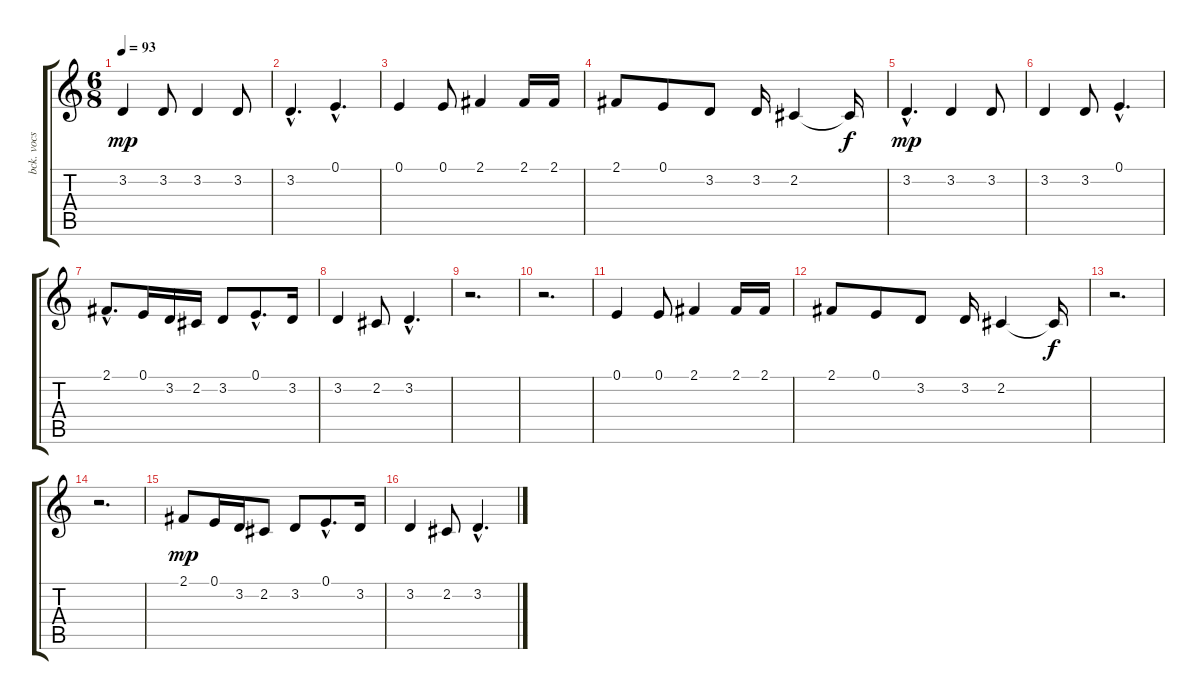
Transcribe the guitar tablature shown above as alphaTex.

\track ("bck. vocs" "bck. vocs") {instrument stringensemble1}
\staff {score tabs}
\tuning (E4 B3 G3 D3 A2 E2) {hide}
\ts (6 8)
\tempo 93
\clef g2
\ks c
3.2.4{dy mp} 3.2.8 3.2.4 3.2.8 |
3.2{hac}.4{d} 0.1{hac}.4{d} |
0.1.4 0.1.8 2.1.4 2.1.16 2.1.16 |
2.1.8 0.1.8 3.2.8 3.2.16 2.2.4 2.2{t}.16{dy f} |
3.2{hac}.4{d dy mp} 3.2.4 3.2.8 |
3.2.4 3.2.8 0.1{hac}.4{d} |
2.1{hac}.8{d} 0.1.16 3.2.16 2.2.16 3.2.8 0.1{hac}.8{d} 3.2.16 |
3.2.4 2.2.8 3.2{hac}.4{d} |
r.2{d} |
r.2{d} |
0.1.4 0.1.8 2.1.4 2.1.16 2.1.16 |
2.1.8 0.1.8 3.2.8 3.2.16 2.2.4 2.2{t}.16{dy f} |
r.2{d} |
r.2{d} |
2.1.8{dy mp} 0.1.16 3.2.16 2.2.8 3.2.8 0.1{hac}.8{d} 3.2.16 |
3.2.4 2.2.8 3.2{hac}.4{d}
